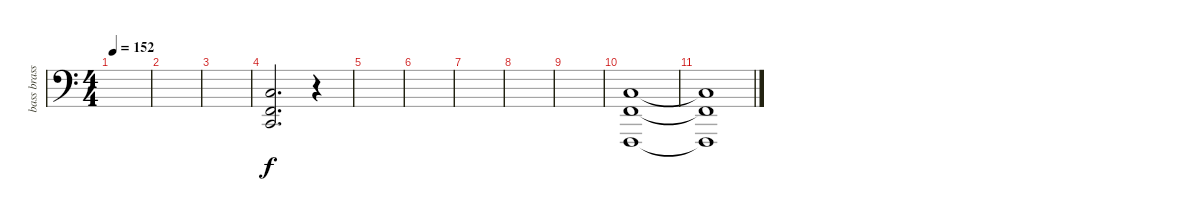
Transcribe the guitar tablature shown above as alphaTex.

\track ("bass brass" "bass brass") {instrument brasssection}
\staff {score}
\tuning (G2 D2 A1 E1 B0) {hide}
\ts (4 4)
\tempo 152
\clef f4
\ks c
|
|
|
(5.1 3.2 3.3).2{d} r.4 |
|
|
|
|
|
(5.1 3.2 1.4).1{volume 16} |
(5.1{t} 3.2{t} 1.4{t}).1
